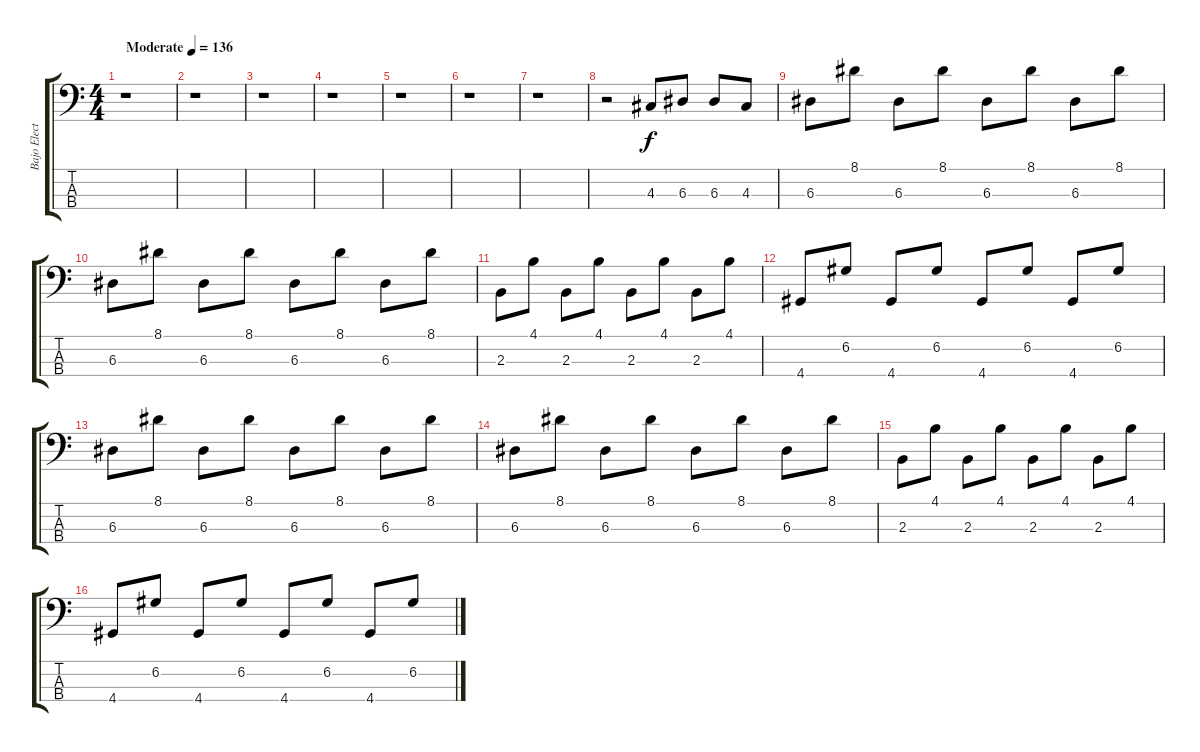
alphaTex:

\track ("Bajo Electrico" "Bajo Elect") {instrument electricbassfinger}
\staff {score tabs}
\tuning (G2 D2 A1 E1) {hide}
\ts (4 4)
\tempo (136 "Moderate")
\clef f4
\ks c
r.1{dy f instrument electricbassfinger} |
r.1 |
r.1 |
r.1 |
r.1 |
r.1 |
r.1 |
r.2 4.3.8 6.3.8 6.3.8 4.3.8 |
6.3.8 8.1.8 6.3.8 8.1.8 6.3.8 8.1.8 6.3.8 8.1.8 |
6.3.8 8.1.8 6.3.8 8.1.8 6.3.8 8.1.8 6.3.8 8.1.8 |
2.3.8 4.1.8 2.3.8 4.1.8 2.3.8 4.1.8 2.3.8 4.1.8 |
4.4.8 6.2.8 4.4.8 6.2.8 4.4.8 6.2.8 4.4.8 6.2.8 |
6.3.8 8.1.8 6.3.8 8.1.8 6.3.8 8.1.8 6.3.8 8.1.8 |
6.3.8 8.1.8 6.3.8 8.1.8 6.3.8 8.1.8 6.3.8 8.1.8 |
2.3.8 4.1.8 2.3.8 4.1.8 2.3.8 4.1.8 2.3.8 4.1.8 |
4.4.8 6.2.8 4.4.8 6.2.8 4.4.8 6.2.8 4.4.8 6.2.8
